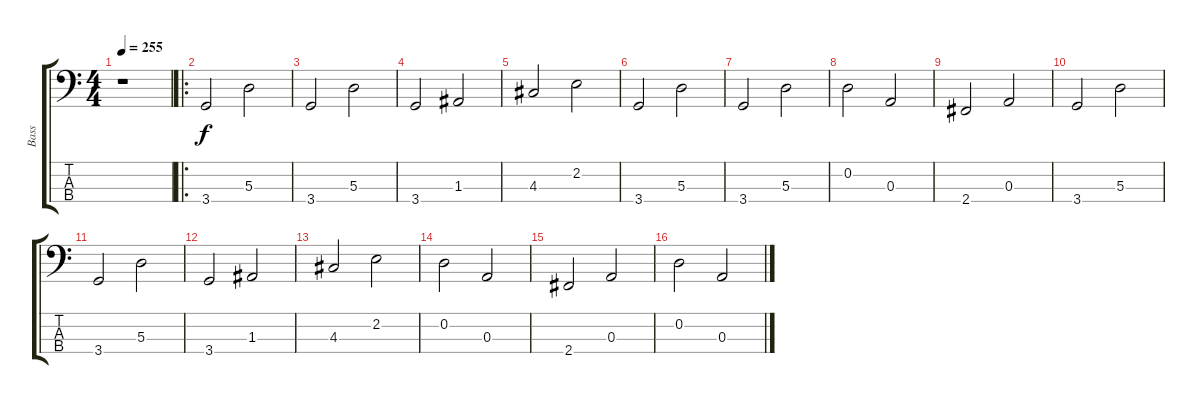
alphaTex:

\track ("Bass" "Bass") {instrument electricbassfinger}
\staff {score tabs}
\tuning (G2 D2 A1 E1) {hide}
\ts (4 4)
\tempo 255
\clef f4
\ks c
r.1{dy f instrument electricbassfinger} |
\ro
3.4.2 5.3.2 |
3.4.2 5.3.2 |
3.4.2 1.3.2 |
4.3.2 2.2.2 |
3.4.2 5.3.2 |
3.4.2 5.3.2 |
0.2.2 0.3.2 |
2.4.2 0.3.2 |
3.4.2 5.3.2 |
3.4.2 5.3.2 |
3.4.2 1.3.2 |
4.3.2 2.2.2 |
0.2.2 0.3.2 |
2.4.2 0.3.2 |
0.2.2 0.3.2
